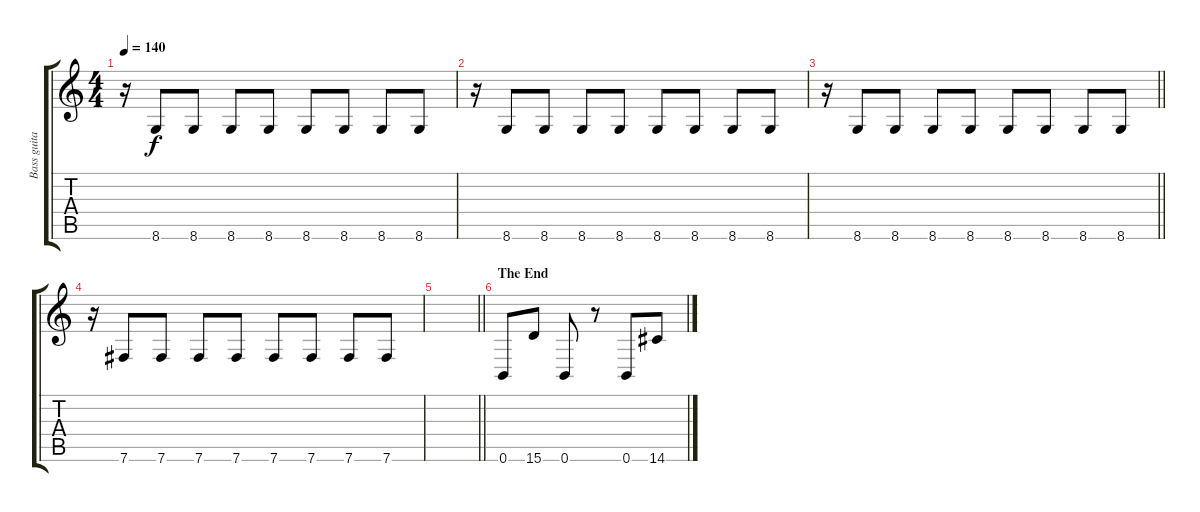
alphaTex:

\track ("Bass guitar" "Bass guita") {instrument electricbasspick}
\staff {score tabs}
\tuning (Db4 Ab3 E3 B2 Gb2 B1) {hide}
\ts (4 4)
\tempo 140
\clef g2
\ks c
r.16{dy f} 8.6.8 8.6.8 8.6.8 8.6.8 8.6.8 8.6.8 8.6.8 8.6.8 |
r.16 8.6.8 8.6.8 8.6.8 8.6.8 8.6.8 8.6.8 8.6.8 8.6.8 |
\barLineRight lightlight
r.16 8.6.8 8.6.8 8.6.8 8.6.8 8.6.8 8.6.8 8.6.8 8.6.8 |
\section ("" "")
r.16 7.6.8 7.6.8 7.6.8 7.6.8 7.6.8 7.6.8 7.6.8 7.6.8 |
\barLineRight lightlight
|
\section ("" "The End")
0.6.8 15.6.8 0.6.8 r.8 0.6.8 14.6.8
